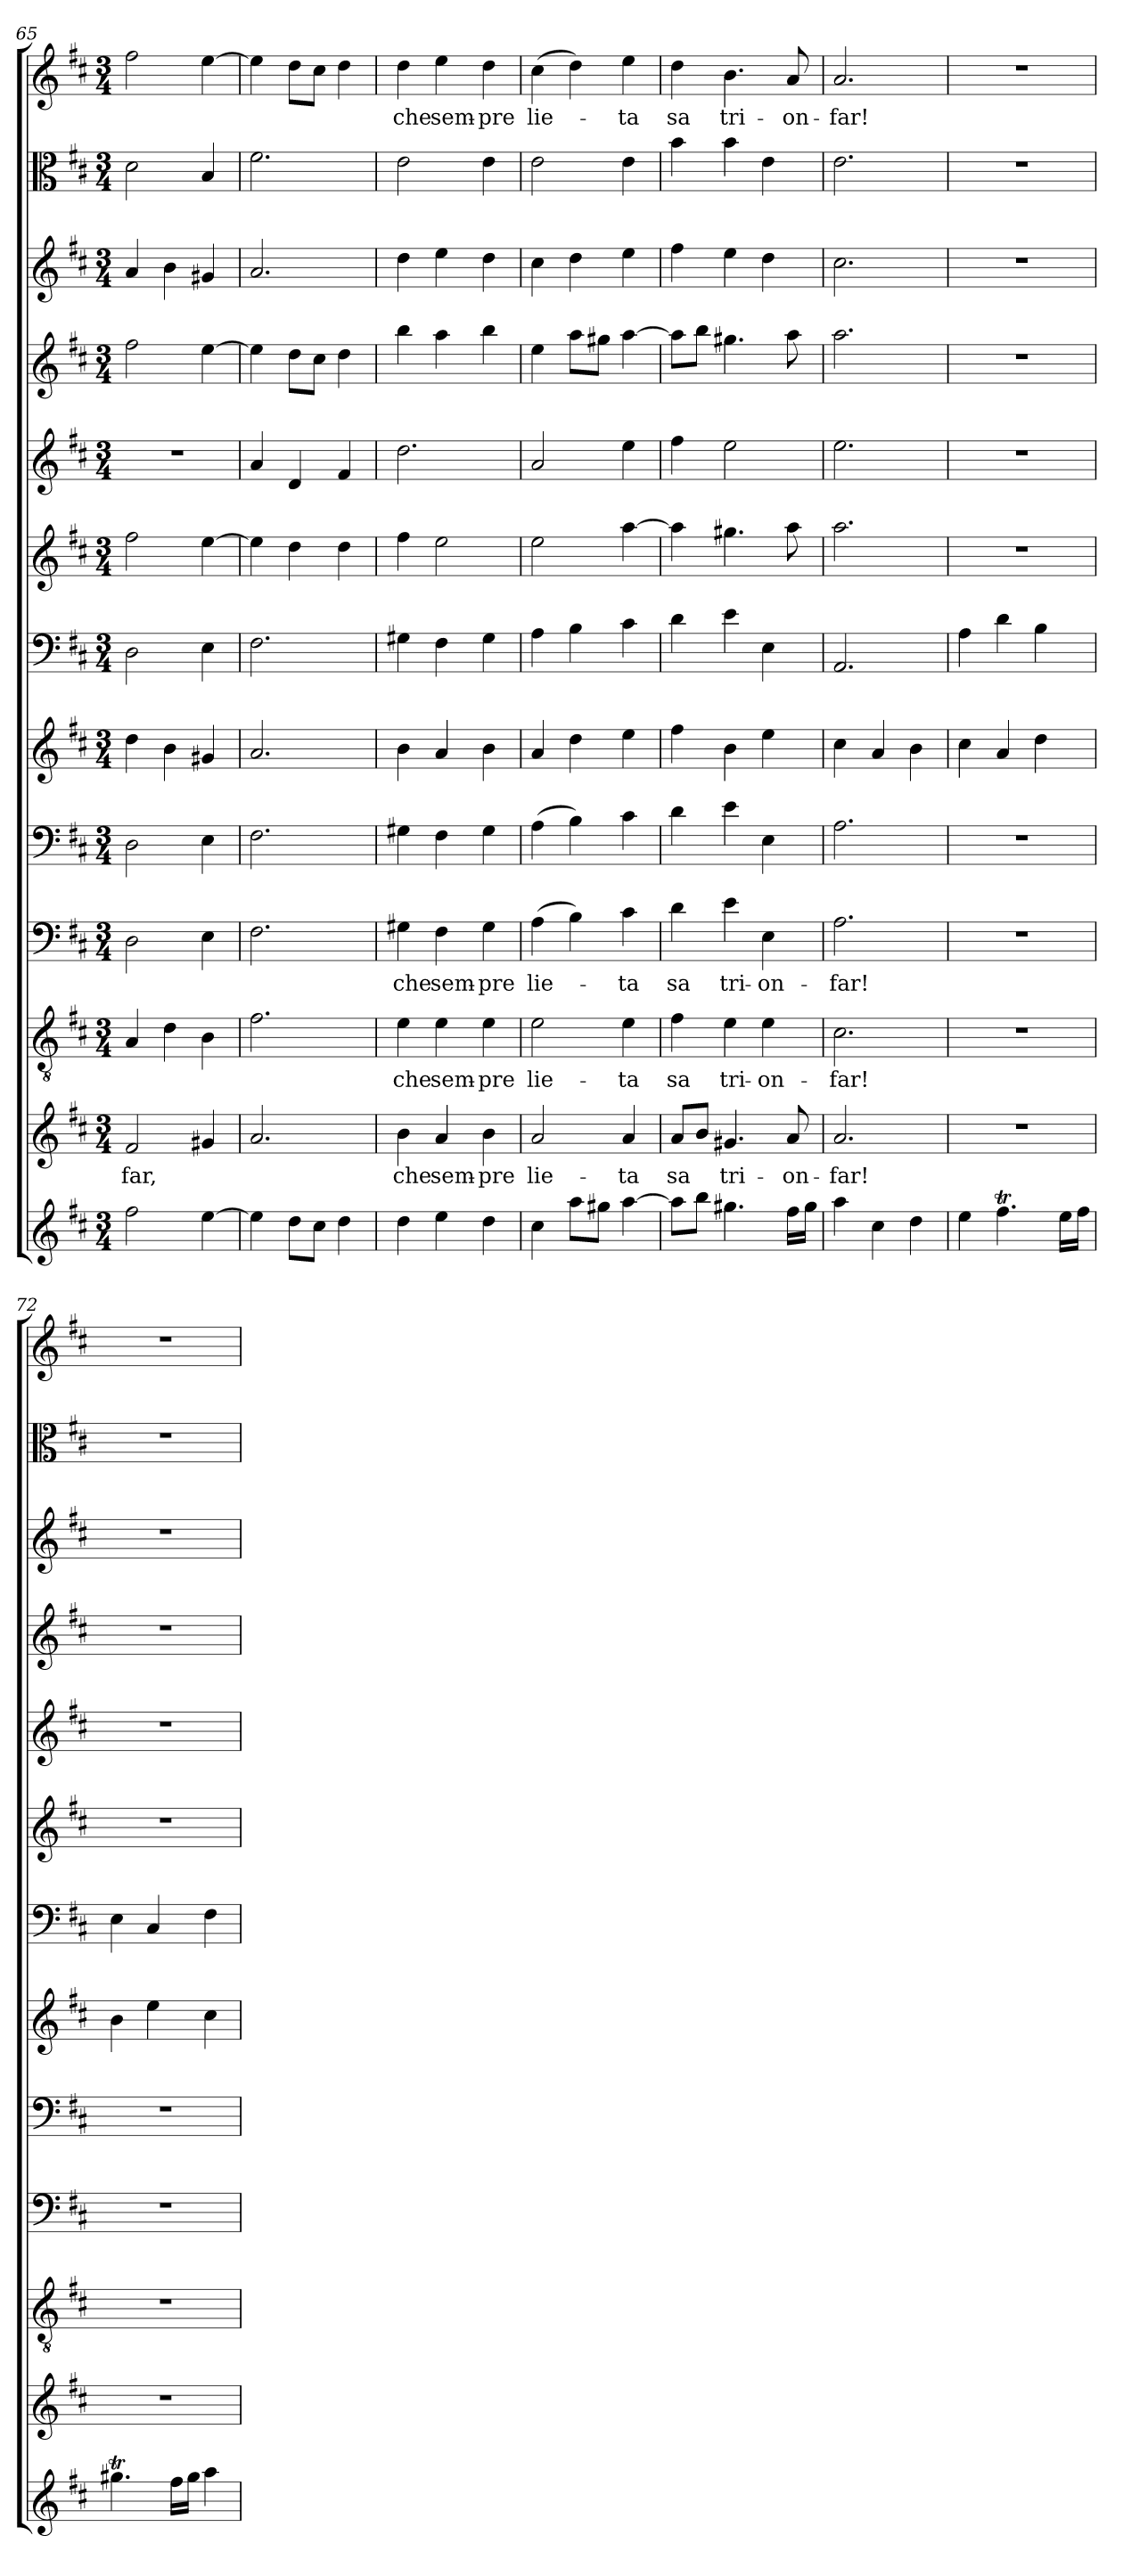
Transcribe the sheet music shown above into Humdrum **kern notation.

**kern	**kern	**text	**kern	**text	**kern	**text	**kern	**kern	**kern	**kern	**kern	**kern	**kern	**kern	**kern	**text
*part13	*part12	*part12	*part11	*part11	*part10	*part10	*part9	*part8	*part7	*part6	*part5	*part4	*part3	*part2	*part1	*part1
*staff13	*staff12	*staff12	*staff11	*staff11	*staff10	*staff10	*staff9	*staff8	*staff7	*staff6	*staff5	*staff4	*staff3	*staff2	*staff1	*staff1
*clefG2	*clefG2	*	*clefGv2	*	*clefF4	*	*clefF4	*clefG2	*clefF4	*clefG2	*clefG2	*clefG2	*clefG2	*clefC3	*clefG2	*
*k[f#c#]	*k[f#c#]	*	*k[f#c#]	*	*k[f#c#]	*	*k[f#c#]	*k[f#c#]	*k[f#c#]	*k[f#c#]	*k[f#c#]	*k[f#c#]	*k[f#c#]	*k[f#c#]	*k[f#c#]	*
*D:	*D:	*	*D:	*	*D:	*	*D:	*D:	*D:	*D:	*D:	*D:	*D:	*D:	*D:	*
*M3/4	*M3/4	*	*M3/4	*	*M3/4	*	*M3/4	*M3/4	*M3/4	*M3/4	*M3/4	*M3/4	*M3/4	*M3/4	*M3/4	*
=65	=65	=65	=65	=65	=65	=65	=65	=65	=65	=65	=65	=65	=65	=65	=65	=65
2ff#\	2f#/	-far,	4A/	.	2D\	.	2D\	4dd\	2D\	2ff#\	2.r	2ff#\	4a/	2d\	2ff#\	.
.	.	.	4d\	.	.	.	.	4b\	.	.	.	.	4b\	.	.	.
[4ee\	4g#X/	.	4B\	.	4E\	.	4E\	4g#X/	4E\	[4ee\	.	[4ee\	4g#X/	4B/	[4ee\	.
=66	=66	=66	=66	=66	=66	=66	=66	=66	=66	=66	=66	=66	=66	=66	=66	=66
4ee\]	2.a/	.	2.f#\	.	2.F#\	.	2.F#\	2.a/	2.F#\	4ee\]	4a/	4ee\]	2.a/	2.f#\	4ee\]	.
8dd\L	.	.	.	.	.	.	.	.	.	4dd\	4d/	8dd\L	.	.	8dd\L	.
8cc#\J	.	.	.	.	.	.	.	.	.	.	.	8cc#\J	.	.	8cc#\J	.
4dd\	.	.	.	.	.	.	.	.	.	4dd\	4f#/	4dd\	.	.	4dd\	.
=67	=67	=67	=67	=67	=67	=67	=67	=67	=67	=67	=67	=67	=67	=67	=67	=67
4dd\	4b\	che	4e\	che	4G#X\	che	4G#X\	4b\	4G#X\	4ff#\	2.dd\	4bb\	4dd\	2e\	4dd\	che
4ee\	4a/	sem-	4e\	sem-	4F#\	sem-	4F#\	4a/	4F#\	2ee\	.	4aa\	4ee\	.	4ee\	sem-
4dd\	4b\	-pre	4e\	-pre	4G#\	-pre	4G#\	4b\	4G#\	.	.	4bb\	4dd\	4e\	4dd\	-pre
=68	=68	=68	=68	=68	=68	=68	=68	=68	=68	=68	=68	=68	=68	=68	=68	=68
4cc#\	2a/	lie-	2e\	lie-	(4A\	lie-	(4A\	4a/	4A\	2ee\	2a/	4ee\	4cc#\	2e\	(4cc#\	lie-
8aa\L	.	.	.	.	4B\)	.	4B\)	4dd\	4B\	.	.	8aa\L	4dd\	.	4dd\)	.
8gg#X\J	.	.	.	.	.	.	.	.	.	.	.	8gg#X\J	.	.	.	.
[4aa\	4a/	-ta	4e\	-ta	4c#\	-ta	4c#\	4ee\	4c#\	[4aa\	4ee\	[4aa\	4ee\	4e\	4ee\	-ta
=69	=69	=69	=69	=69	=69	=69	=69	=69	=69	=69	=69	=69	=69	=69	=69	=69
8aa\L]	8a/L	sa	4f#\	sa	4d\	sa	4d\	4ff#\	4d\	4aa\]	4ff#\	8aa\L]	4ff#\	4b\	4dd\	sa
8bb\J	8b/J	.	.	.	.	.	.	.	.	.	.	8bb\J	.	.	.	.
4.gg#X\	4.g#X/	tri-	4e\	tri-	4e\	tri-	4e\	4b\	4e\	4.gg#X\	2ee\	4.gg#X\	4ee\	4b\	4.b\	tri-
.	.	.	4e\	-on-	4E\	-on-	4E\	4ee\	4E\	.	.	.	4dd\	4e\	.	.
16ff#\LL	8a/	-on-	.	.	.	.	.	.	.	8aa\	.	8aa\	.	.	8a/	-on-
16gg#\JJ	.	.	.	.	.	.	.	.	.	.	.	.	.	.	.	.
=70	=70	=70	=70	=70	=70	=70	=70	=70	=70	=70	=70	=70	=70	=70	=70	=70
4aa\	2.a/	-far!	2.c#\	-far!	2.A\	-far!	2.A\	4cc#\	2.AA/	2.aa\	2.ee\	2.aa\	2.cc#\	2.e\	2.a/	-far!
4cc#\	.	.	.	.	.	.	.	4a/	.	.	.	.	.	.	.	.
4dd\	.	.	.	.	.	.	.	4b\	.	.	.	.	.	.	.	.
=71	=71	=71	=71	=71	=71	=71	=71	=71	=71	=71	=71	=71	=71	=71	=71	=71
4ee\	2.r	.	2.r	.	2.r	.	2.r	4cc#\	4A\	2.r	2.r	2.r	2.r	2.r	2.r	.
4.ff#t\	.	.	.	.	.	.	.	4a/	4d\	.	.	.	.	.	.	.
.	.	.	.	.	.	.	.	4dd\	4B\	.	.	.	.	.	.	.
16ee\LL	.	.	.	.	.	.	.	.	.	.	.	.	.	.	.	.
16ff#\JJ	.	.	.	.	.	.	.	.	.	.	.	.	.	.	.	.
=72	=72	=72	=72	=72	=72	=72	=72	=72	=72	=72	=72	=72	=72	=72	=72	=72
4.gg#Xt\	2.r	.	2.r	.	2.r	.	2.r	4b\	4E\	2.r	2.r	2.r	2.r	2.r	2.r	.
.	.	.	.	.	.	.	.	4ee\	4C#/	.	.	.	.	.	.	.
16ff#\LL	.	.	.	.	.	.	.	.	.	.	.	.	.	.	.	.
16gg#\JJ	.	.	.	.	.	.	.	.	.	.	.	.	.	.	.	.
4aa\	.	.	.	.	.	.	.	4cc#\	4F#\	.	.	.	.	.	.	.
=	=	=	=	=	=	=	=	=	=	=	=	=	=	=	=	=
*-	*-	*-	*-	*-	*-	*-	*-	*-	*-	*-	*-	*-	*-	*-	*-	*-
